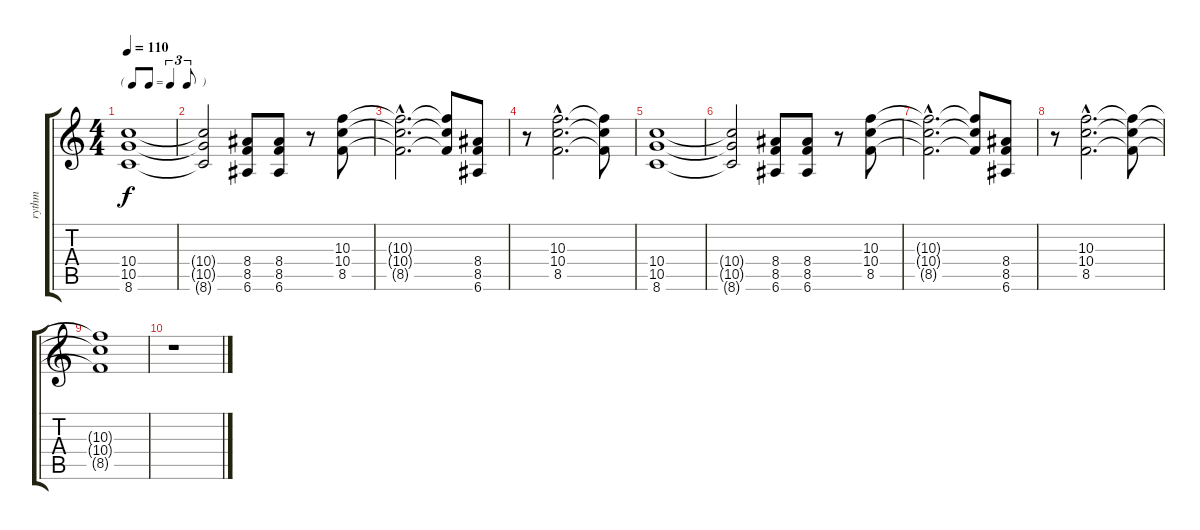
\track ("rythm" "rythm") {instrument overdrivenguitar}
\staff {score tabs}
\tuning (E4 B3 G3 D3 A2 E2) {hide}
\ts (4 4)
\tf triplet8th
\tempo 110
\clef g2
\ks c
(10.4 10.5 8.6).1{dy f} |
(10.4{t} 10.5{t} 8.6{t}).2 (8.4 8.5 6.6).8 (8.4 8.5 6.6).8 r.8 (10.3 10.4 8.5).8 |
(10.3{hac t} 10.4{hac t} 8.5{hac t}).2{d} (10.3{t} 10.4{t} 8.5{t}).8 (8.4 8.5 6.6).8 |
r.8 (10.3{hac} 10.4{hac} 8.5{hac}).2{d} (10.3{t} 10.4{t} 8.5{t}).8 |
(10.4 10.5 8.6).1 |
(10.4{t} 10.5{t} 8.6{t}).2 (8.4 8.5 6.6).8 (8.4 8.5 6.6).8 r.8 (10.3 10.4 8.5).8 |
(10.3{hac t} 10.4{hac t} 8.5{hac t}).2{d} (10.3{t} 10.4{t} 8.5{t}).8 (8.4 8.5 6.6).8 |
r.8 (10.3{hac} 10.4{hac} 8.5{hac}).2{d} (10.3{t} 10.4{t} 8.5{t}).8 |
(10.3{t} 10.4{t} 8.5{t}).1 |
r.1
